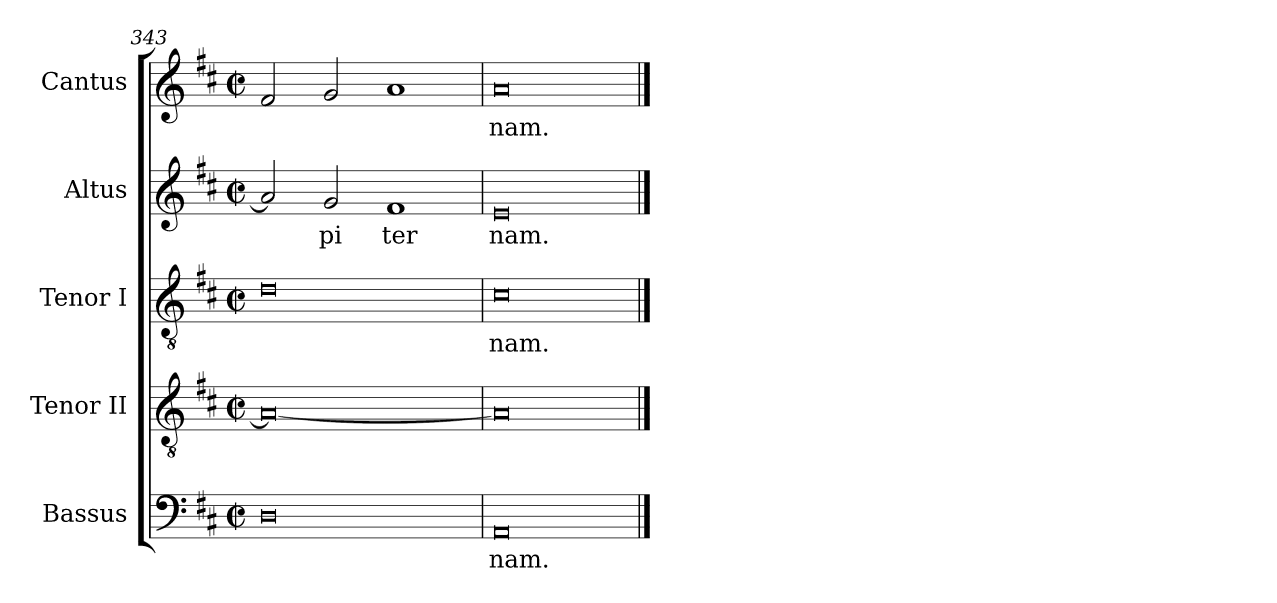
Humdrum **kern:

**kern	**text	**kern	**text	**kern	**text	**kern	**text	**kern	**text
*part5	*part5	*part4	*part4	*part3	*part3	*part2	*part2	*part1	*part1
*staff5	*staff5	*staff4	*staff4	*staff3	*staff3	*staff2	*staff2	*staff1	*staff1
*I"Bassus	*	*I"Tenor II	*	*I"Tenor I	*	*I"Altus	*	*I"Cantus	*
*I'B	*	*I'T II	*	*I'T I	*	*I'A	*	*I'C	*
*clefF4	*	*clefGv2	*	*clefGv2	*	*clefG2	*	*clefG2	*
*k[f#c#]	*	*k[f#c#]	*	*k[f#c#]	*	*k[f#c#]	*	*k[f#c#]	*
*D:	*	*D:	*	*D:	*	*D:	*	*D:	*
*M2/2	*	*M2/2	*	*M2/2	*	*M2/2	*	*M2/2	*
*met(c|)	*	*met(c|)	*	*met(c|)	*	*met(c|)	*	*met(c|)	*
=343	=343	=343	=343	=343	=343	=343	=343	=343	=343
!	!LO:LY:b:cj	!	!LO:LY:b:cj	!	!LO:LY:b:cj	!	!LO:LY:b:cj	!	!LO:LY:b:cj
0D	.	0A_<	.	0d	.	2a/]	.	2f#/	.
!	!	!	!	!	!	!	!LO:LY:b:cj	!	!LO:LY:b:cj
.	.	.	.	.	.	2g/	pi	2g/	.
!	!	!	!	!	!	!	!LO:LY:b:cj	!	!LO:LY:b:cj
.	.	.	.	.	.	1f#	ter	1a	.
=344	=344	=344	=344	=344	=344	=344	=344	=344	=344
!	!LO:LY:b:cj	!	!LO:LY:b:cj	!	!LO:LY:b:cj	!	!LO:LY:b:cj	!	!LO:LY:b:cj
0AA	nam.	0A]	.	0c#	nam.	0e	nam.	0a	nam.
==	==	==	==	==	==	==	==	==	==
*-	*-	*-	*-	*-	*-	*-	*-	*-	*-
